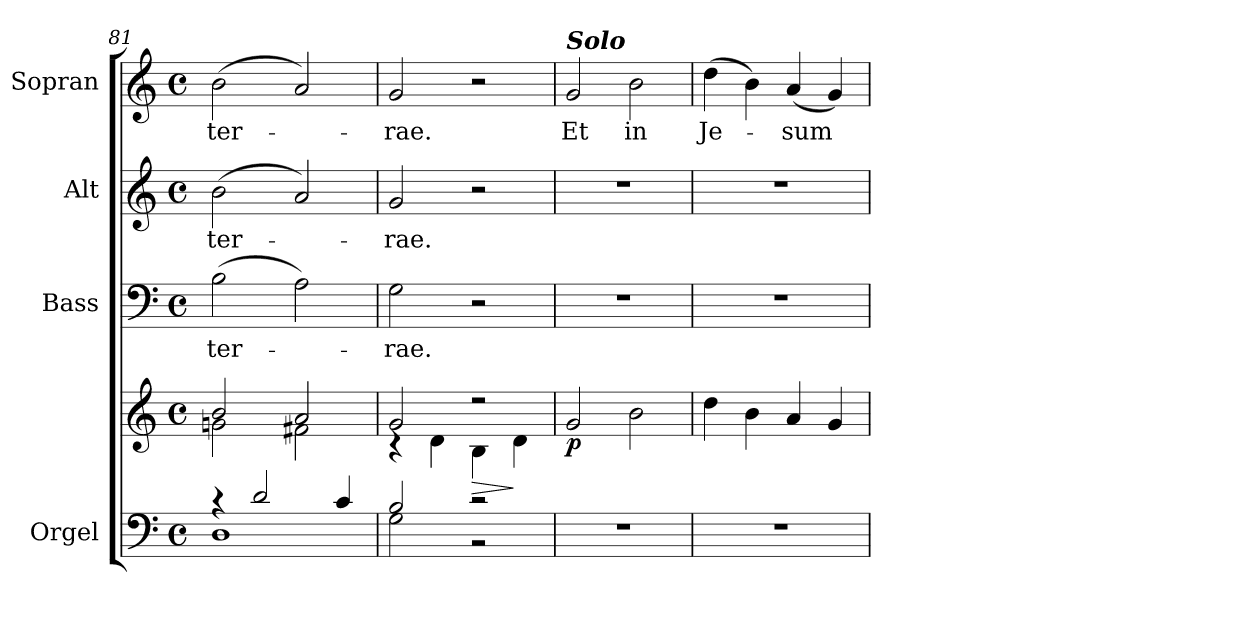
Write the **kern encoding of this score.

**kern	**kern	**dynam	**kern	**text	**kern	**text	**kern	**text
*part4	*part4	*part4	*part3	*part3	*part2	*part2	*part1	*part1
*staff5	*staff4	*staff4/5	*staff3	*staff3	*staff2	*staff2	*staff1	*staff1
*I"Orgel	*	*	*I"Bass	*	*I"Alt	*	*I"Sopran	*
*I'Org.	*	*	*I'B.	*	*I'A.	*	*I'S.	*
*clefF4	*clefG2	*	*clefF4	*	*clefG2	*	*clefG2	*
*k[]	*k[]	*	*k[]	*	*k[]	*	*k[]	*
*C:	*C:	*	*C:	*	*C:	*	*C:	*
*M4/4	*M4/4	*	*M4/4	*	*M4/4	*	*M4/4	*
*met(c)	*met(c)	*	*met(c)	*	*met(c)	*	*met(c)	*
=81	=81	=81	=81	=81	=81	=81	=81	=81
*^	*^	*	*	*	*	*	*	*
!	!	!	!	!	!	!LO:LY:b	!	!LO:LY:b	!	!LO:LY:b
4rc	1D	2b/	2gn\	.	(>2B\	ter-	(>2b\	ter-	(>2b\	ter-
2d/	.	.	.	.	.	.	.	.	.	.
.	.	2a/	2f#X\	.	2A\)	.	2a/)	.	2a/)	.
4c/	.	.	.	.	.	.	.	.	.	.
=82	=82	=82	=82	=82	=82	=82	=82	=82	=82	=82
!	!	!	!	!	!	!LO:LY:b	!	!LO:LY:b	!	!LO:LY:b
2B/	2G\	2g/	4rB	.	2G\	-rae.	2g/	-rae.	2g/	-rae.
.	.	.	4d\	.	.	.	.	.	.	.
!	!	!	!	!LO:HP:b	!	!	!	!	!	!
2r	2r	2r	4B\	>	2r	.	2r	.	2r	.
.	.	.	4d\	]	.	.	.	.	.	.
*v	*v	*	*	*	*	*	*	*	*	*
=83	=83	=83	=83	=83	=83	=83	=83	=83	=83
!	!	!	!	!	!	!	!	!LO:TX:a:Bi:t=Solo	!
!	!	!	!LO:DY:b	!	!	!	!	!	!LO:LY:b
*	*v	*v	*	*	*	*	*	*	*
1r	2g/	p	1r	.	1r	.	2g/	Et
!	!	!	!	!	!	!	!	!LO:LY:b
.	2b\	.	.	.	.	.	2b\	in
=84	=84	=84	=84	=84	=84	=84	=84	=84
!	!	!	!	!	!	!	!	!LO:LY:b
1r	4dd\	.	1r	.	1r	.	(>4dd\	Je-
.	4b\	.	.	.	.	.	4b\)	.
!	!	!	!	!	!	!	!	!LO:LY:b
.	4a/	.	.	.	.	.	(<4a/	-sum
.	4g/	.	.	.	.	.	4g/)	.
=	=	=	=	=	=	=	=	=
*-	*-	*-	*-	*-	*-	*-	*-	*-
